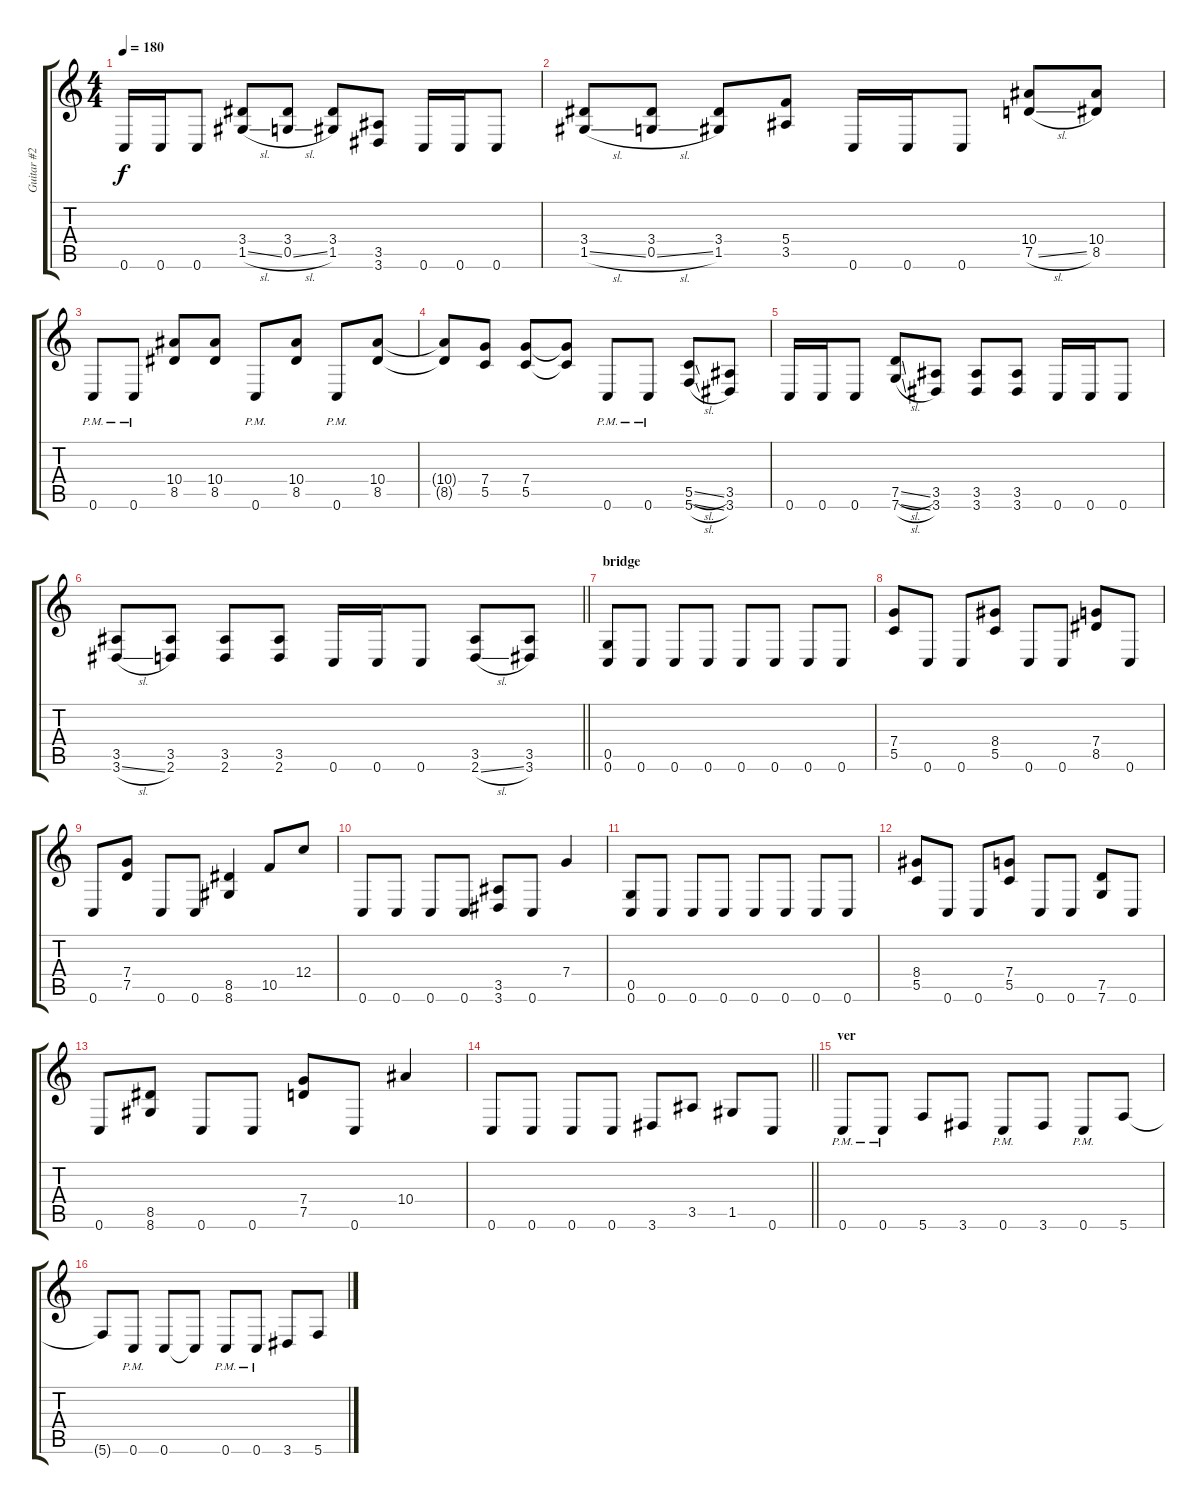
\track ("Guitar #2" "Guitar #2") {instrument overdrivenguitar}
\staff {score tabs}
\tuning (D4 A3 F3 C3 G2 C2) {hide}
\ts (4 4)
\tempo 180
\clef g2
\ks c
0.6.16{dy f} 0.6.16 0.6.8 (3.4 1.5{sl}).8 (3.4 0.5{sl}).8 (3.4 1.5).8 (3.5 3.6).8 0.6.16 0.6.16 0.6.8 |
(3.4 1.5{sl}).8 (3.4 0.5{sl}).8 (3.4 1.5).8 (5.4 3.5).8 0.6.16 0.6.16 0.6.8 (10.4 7.5{sl}).8 (10.4 8.5).8 |
0.6{pm}.8 0.6{pm}.8 (10.4 8.5).8 (10.4 8.5).8 0.6{pm}.8 (10.4 8.5).8 0.6{pm}.8 (10.4 8.5).8 |
(10.4{t} 8.5{t}).8 (7.4 5.5).8 (7.4 5.5).8 (7.4{t} 5.5{t}).8 0.6{pm}.8 0.6{pm}.8 (5.5{sl} 5.6{sl}).8 (3.5 3.6).8 |
0.6.16 0.6.16 0.6.8 (7.5{sl} 7.6{sl}).8 (3.5 3.6).8 (3.5 3.6).8 (3.5 3.6).8 0.6.16 0.6.16 0.6.8 |
\barLineRight lightlight
(3.5 3.6{sl}).8 (3.5 2.6).8 (3.5 2.6).8 (3.5 2.6).8 0.6.16 0.6.16 0.6.8 (3.5 2.6{sl}).8 (3.5 3.6).8 |
\section ("" "bridge")
(0.5 0.6).8 0.6.8 0.6.8 0.6.8 0.6.8 0.6.8 0.6.8 0.6.8 |
(7.4 5.5).8 0.6.8 0.6.8 (8.4 5.5).8 0.6.8 0.6.8 (7.4 8.5).8 0.6.8 |
0.6.8 (7.4 7.5).8 0.6.8 0.6.8 (8.5 8.6).4 10.5.8 12.4.8 |
0.6.8 0.6.8 0.6.8 0.6.8 (3.5 3.6).8 0.6.8 7.4.4 |
(0.5 0.6).8 0.6.8 0.6.8 0.6.8 0.6.8 0.6.8 0.6.8 0.6.8 |
(8.4 5.5).8 0.6.8 0.6.8 (7.4 5.5).8 0.6.8 0.6.8 (7.5 7.6).8 0.6.8 |
0.6.8 (8.5 8.6).8 0.6.8 0.6.8 (7.4 7.5).8 0.6.8 10.4.4 |
\barLineRight lightlight
0.6.8 0.6.8 0.6.8 0.6.8 3.6.8 3.5.8 1.5.8 0.6.8 |
\section ("" "ver")
0.6{pm}.8{volume 7} 0.6{pm}.8 5.6.8 3.6.8 0.6{pm}.8 3.6.8 0.6{pm}.8 5.6.8 |
5.6{t}.8 0.6{pm}.8 0.6.8 0.6{t}.8 0.6{pm}.8 0.6{pm}.8 3.6.8 5.6.8
